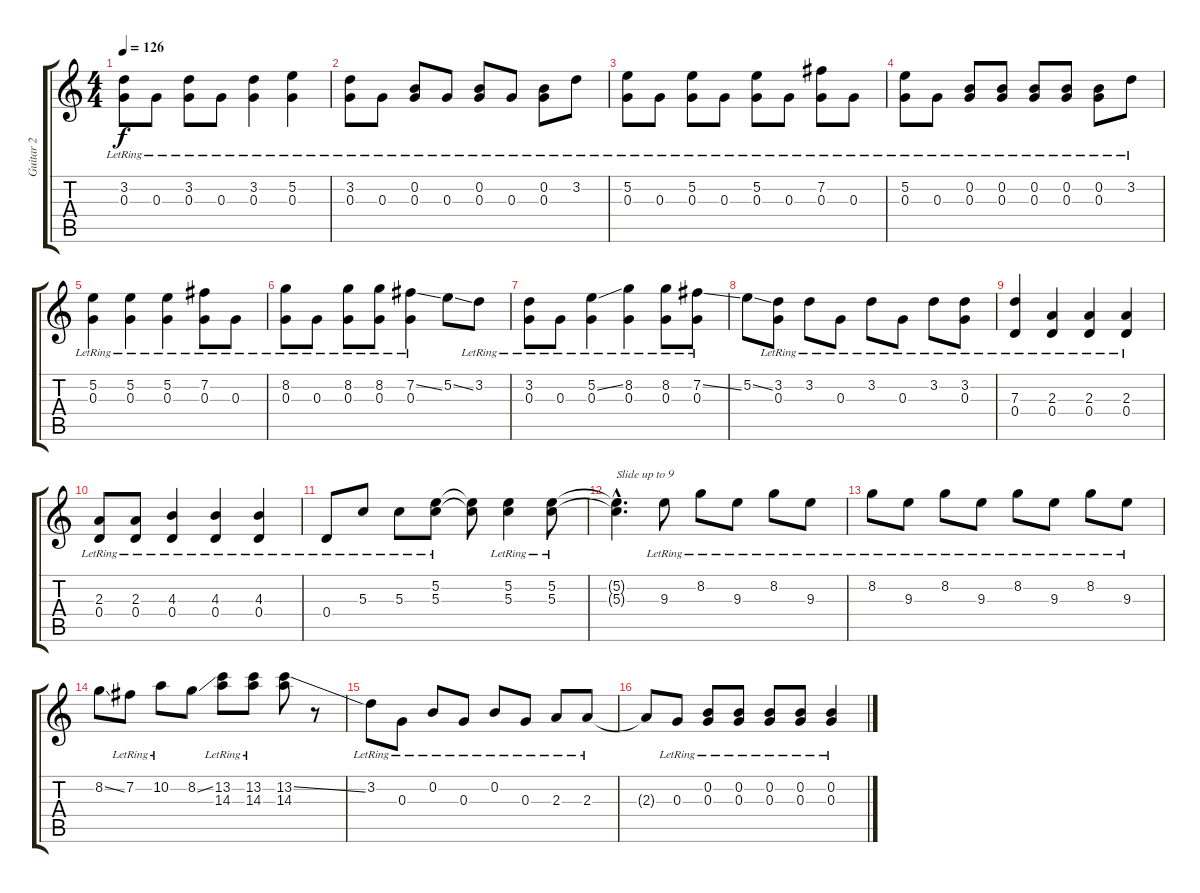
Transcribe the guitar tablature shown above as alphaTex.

\track ("Guitar 2" "Guitar 2") {instrument electricguitarclean}
\staff {score tabs}
\tuning (E4 B3 G3 D3 A2 E2) {hide}
\ts (4 4)
\tempo 126
\clef g2
\ks c
(3.2{lr} 0.3{lr}).8{dy f} 0.3{lr}.8 (3.2{lr} 0.3{lr}).8 0.3{lr}.8 (3.2{lr} 0.3{lr}).4 (5.2{lr} 0.3{lr}).4 |
(3.2{lr} 0.3{lr}).8 0.3{lr}.8 (0.2{lr} 0.3{lr}).8 0.3{lr}.8 (0.2{lr} 0.3{lr}).8 0.3{lr}.8 (0.2{lr} 0.3{lr}).8 3.2{lr}.8 |
(5.2{lr} 0.3{lr}).8 0.3{lr}.8 (5.2{lr} 0.3{lr}).8 0.3{lr}.8 (5.2{lr} 0.3{lr}).8 0.3{lr}.8 (7.2{lr} 0.3{lr}).8 0.3{lr}.8 |
(5.2{lr} 0.3{lr}).8 0.3{lr}.8 (0.2{lr} 0.3{lr}).8 (0.2{lr} 0.3{lr}).8 (0.2{lr} 0.3{lr}).8 (0.2{lr} 0.3{lr}).8 (0.2{lr} 0.3{lr}).8 3.2{lr}.8 |
(5.2{lr} 0.3{lr}).4 (5.2{lr} 0.3{lr}).4 (5.2{lr} 0.3{lr}).4 (7.2{lr} 0.3{lr}).8 0.3{lr}.8 |
(8.2{lr} 0.3{lr}).8 0.3{lr}.8 (8.2{lr} 0.3{lr}).8 (8.2{lr} 0.3{lr}).8 (7.2{ss} 0.3{lr}).4 5.2{ss}.8 3.2{lr}.8 |
(3.2{lr} 0.3{lr}).8 0.3{lr}.8 (5.2{ss} 0.3{lr}).4 (8.2{lr} 0.3{lr}).4 (8.2{lr} 0.3{lr}).8 (7.2{ss} 0.3{lr}).8 |
5.2{ss}.8 (3.2{lr} 0.3{lr}).8 3.2{lr}.8 0.3{lr}.8 3.2{lr}.8 0.3{lr}.8 3.2{lr}.8 (3.2{lr} 0.3{lr}).8 |
(7.3{lr} 0.4{lr}).4 (2.3{lr} 0.4{lr}).4 (2.3{lr} 0.4{lr}).4 (2.3{lr} 0.4{lr}).4 |
(2.3{lr} 0.4{lr}).8 (2.3{lr} 0.4{lr}).8 (4.3{lr} 0.4{lr}).4 (4.3{lr} 0.4{lr}).4 (4.3{lr} 0.4{lr}).4 |
0.4{lr}.8 5.3{lr}.8 5.3{lr}.8 (5.2{lr} 5.3{lr}).8 (5.2{t} 5.3{t}).8 (5.2{lr} 5.3{lr}).4 (5.2{lr} 5.3{lr}).8 |
(5.2{hac t} 5.3{hac t}).4{d txt "Slide up to 9"} 9.3{lr}.8 8.2{lr}.8 9.3{lr}.8 8.2{lr}.8 9.3{lr}.8 |
8.2{lr}.8 9.3{lr}.8 8.2{lr}.8 9.3{lr}.8 8.2{lr}.8 9.3{lr}.8 8.2{lr}.8 9.3{lr}.8 |
8.2{ss}.8 7.2{lr}.8 10.2{lr}.8 8.2{ss}.8 (13.2{lr} 14.3{lr}).8 (13.2{lr} 14.3{lr}).8 (13.2{ss} 14.3).8 r.8 |
3.2{lr}.8 0.3{lr}.8 0.2{lr}.8 0.3{lr}.8 0.2{lr}.8 0.3{lr}.8 2.3{lr}.8 2.3{lr}.8 |
2.3{t}.8 0.3{lr}.8 (0.2{lr} 0.3{lr}).8 (0.2{lr} 0.3{lr}).8 (0.2{lr} 0.3{lr}).8 (0.2{lr} 0.3{lr}).8 (0.2{lr} 0.3{lr}).4
